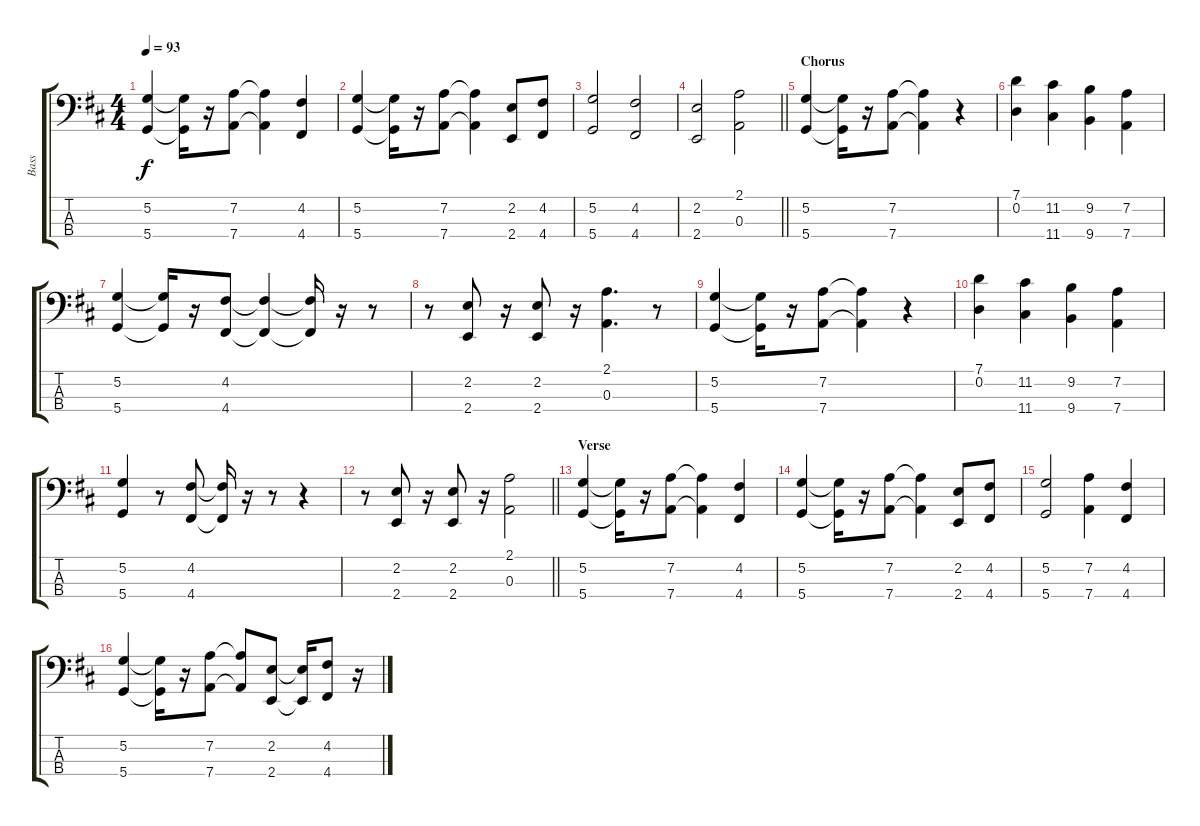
\track ("Bass" "Bass") {instrument fretlessbass}
\staff {score tabs}
\tuning (G2 D2 A1 D1) {hide}
\ts (4 4)
\tempo 93
\clef f4
\ks d
(5.2 5.4).4{dy f} (5.2{t} 5.4{t}).16 r.16 (7.2 7.4).8 (7.2{t} 7.4{t}).4 (4.2 4.4).4 |
(5.2 5.4).4 (5.2{t} 5.4{t}).16 r.16 (7.2 7.4).8 (7.2{t} 7.4{t}).4 (2.2 2.4).8 (4.2 4.4).8 |
(5.2 5.4).2 (4.2 4.4).2 |
\barLineRight lightlight
(2.2 2.4).2 (2.1 0.3).2 |
\section ("" "Chorus")
(5.2 5.4).4 (5.2{t} 5.4{t}).16 r.16 (7.2 7.4).8 (7.2{t} 7.4{t}).4 r.4 |
(7.1 0.2).4 (11.2 11.4).4 (9.2 9.4).4 (7.2 7.4).4 |
(5.2 5.4).4 (5.2{t} 5.4{t}).16 r.16 (4.2 4.4).8 (4.2{t} 4.4{t}).4 (4.2{t} 4.4{t}).16 r.16 r.8 |
r.8 (2.2 2.4).8 r.16 (2.2 2.4).8 r.16 (2.1 0.3).4{d} r.8 |
(5.2 5.4).4 (5.2{t} 5.4{t}).16 r.16 (7.2 7.4).8 (7.2{t} 7.4{t}).4 r.4 |
(7.1 0.2).4 (11.2 11.4).4 (9.2 9.4).4 (7.2 7.4).4 |
(5.2 5.4).4 r.8 (4.2 4.4).8 (4.2{t} 4.4{t}).16 r.16 r.8 r.4 |
\barLineRight lightlight
r.8 (2.2 2.4).8 r.16 (2.2 2.4).8 r.16 (2.1 0.3).2 |
\section ("" "Verse")
(5.2 5.4).4 (5.2{t} 5.4{t}).16 r.16 (7.2 7.4).8 (7.2{t} 7.4{t}).4 (4.2 4.4).4 |
(5.2 5.4).4 (5.2{t} 5.4{t}).16 r.16 (7.2 7.4).8 (7.2{t} 7.4{t}).4 (2.2 2.4).8 (4.2 4.4).8 |
(5.2 5.4).2 (7.2 7.4).4 (4.2 4.4).4 |
(5.2 5.4).4 (5.2{t} 5.4{t}).16 r.16 (7.2 7.4).8 (7.2{t} 7.4{t}).8 (2.2 2.4).8 (2.2{t} 2.4{t}).16 (4.2 4.4).8 r.16
